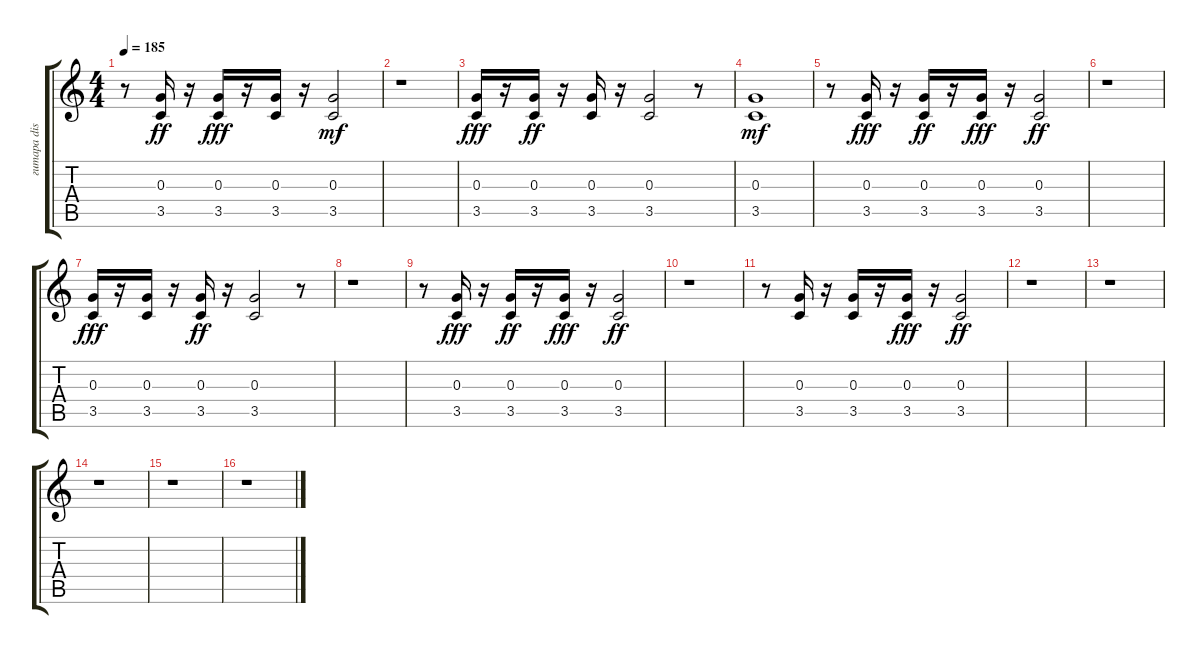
\track ("гитара dist" "гитара dis") {instrument distortionguitar}
\staff {score tabs}
\tuning (E4 B3 G3 D3 A2 E2) {hide}
\ts (4 4)
\tempo 185
\clef g2
\ks c
r.8{dy mf} (0.3 3.5).16{dy ff} r.16 (0.3 3.5).16{dy fff} r.16 (0.3 3.5).16 r.16 (0.3 3.5).2{dy mf} |
r.1 |
(0.3 3.5).16{dy fff} r.16 (0.3 3.5).16{dy ff} r.16 (0.3 3.5).16 r.16 (0.3 3.5).2 r.8 |
(0.3 3.5).1{dy mf} |
r.8 (0.3 3.5).16{dy fff} r.16 (0.3 3.5).16{dy ff} r.16 (0.3 3.5).16{dy fff} r.16 (0.3 3.5).2{dy ff} |
r.1 |
(0.3 3.5).16{dy fff} r.16 (0.3 3.5).16 r.16 (0.3 3.5).16{dy ff} r.16 (0.3 3.5).2 r.8 |
r.1 |
r.8 (0.3 3.5).16{dy fff} r.16 (0.3 3.5).16{dy ff} r.16 (0.3 3.5).16{dy fff} r.16 (0.3 3.5).2{dy ff} |
r.1 |
r.8 (0.3 3.5).16 r.16 (0.3 3.5).16 r.16 (0.3 3.5).16{dy fff} r.16 (0.3 3.5).2{dy ff} |
r.1 |
r.1 |
r.1 |
r.1 |
r.1
